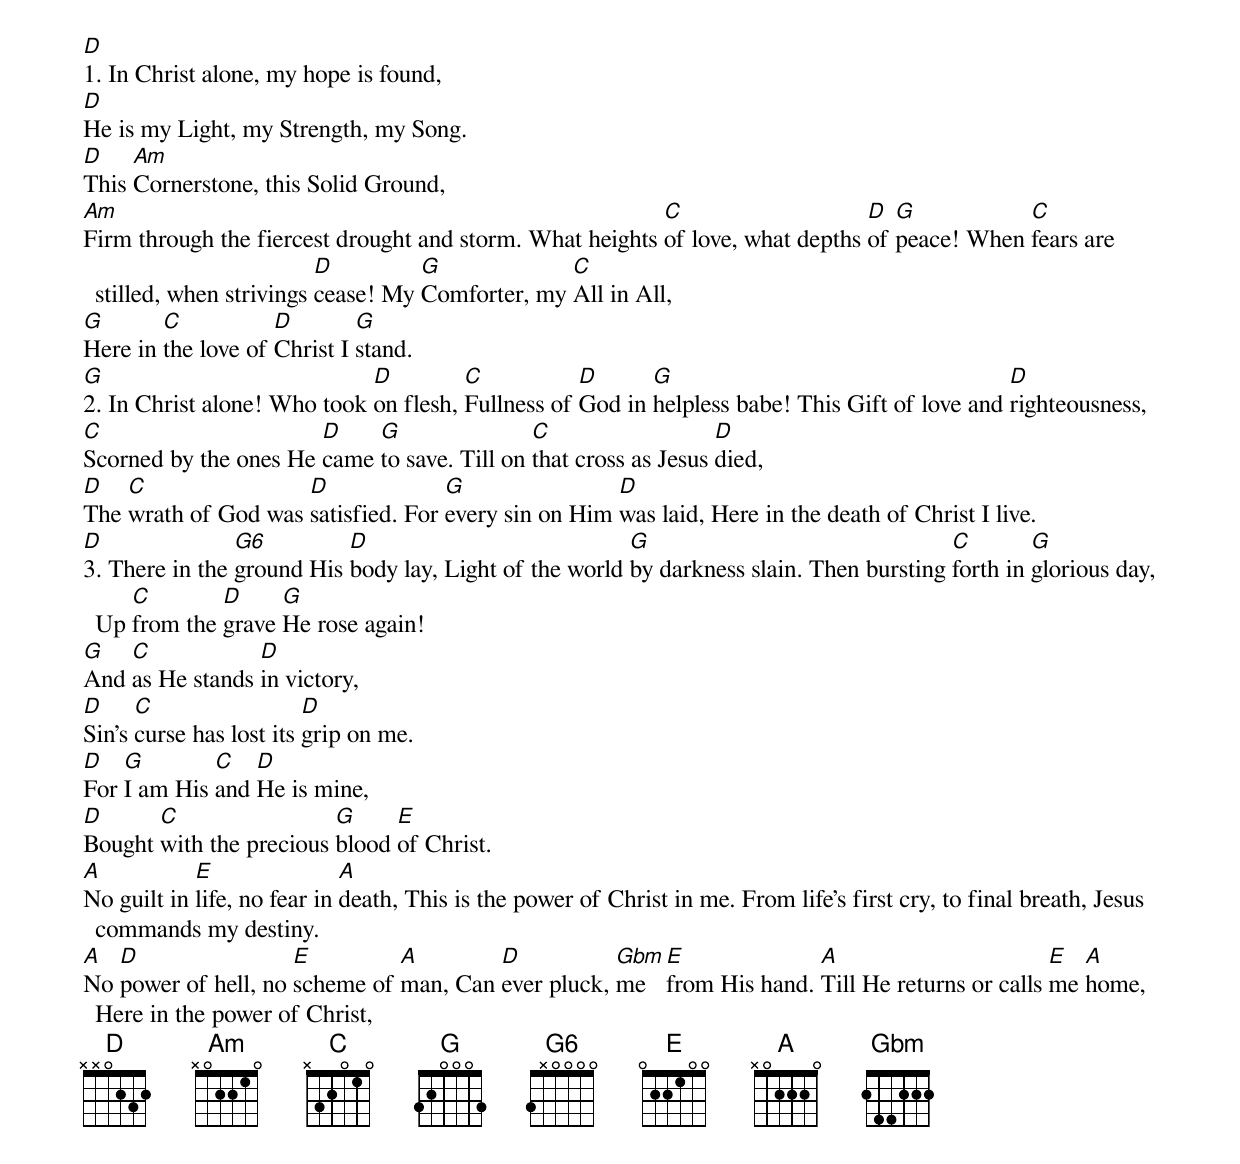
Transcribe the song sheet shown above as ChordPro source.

[D]1. In Christ alone, my hope is found,
[D]He is my Light, my Strength, my Song.
[D]This [Am]Cornerstone, this Solid Ground,
[Am]Firm through the fiercest drought and storm. What heights [C]of love, what depths [D]of [G]peace! When [C]fears are stilled, when strivings [D]cease! My [G]Comforter, my [C]All in All,
[G]Here in [C]the love of [D]Christ I [G]stand.
[G]2. In Christ alone! Who took [D]on flesh, [C]Fullness of [D]God in [G]helpless babe! This Gift of love and [D]righteousness,
[C]Scorned by the ones He [D]came [G]to save. Till on [C]that cross as Jesus [D]died,
[D]The [C]wrath of God was [D]satisfied. For [G]every sin on Him [D]was laid, Here in the death of Christ I live.
[D]3. There in the [G6]ground His [D]body lay, Light of the world [G]by darkness slain. Then bursting [C]forth in [G]glorious day, Up [C]from the [D]grave [G]He rose again!
[G]And [C]as He stands [D]in victory,
[D]Sin’s [C]curse has lost its [D]grip on me.
[D]For [G]I am His [C]and [D]He is mine,
[D]Bought [C]with the precious [G]blood [E]of Christ.
[A]No guilt in [E]life, no fear in [A]death, This is the power of Christ in me. From life’s first cry, to final breath, Jesus commands my destiny.
[A]No [D]power of hell, no [E]scheme of [A]man, Can [D]ever pluck, [Gbm]me [E]from His hand. [A]Till He returns or calls [E]me [A]home, Here in the power of Christ,
